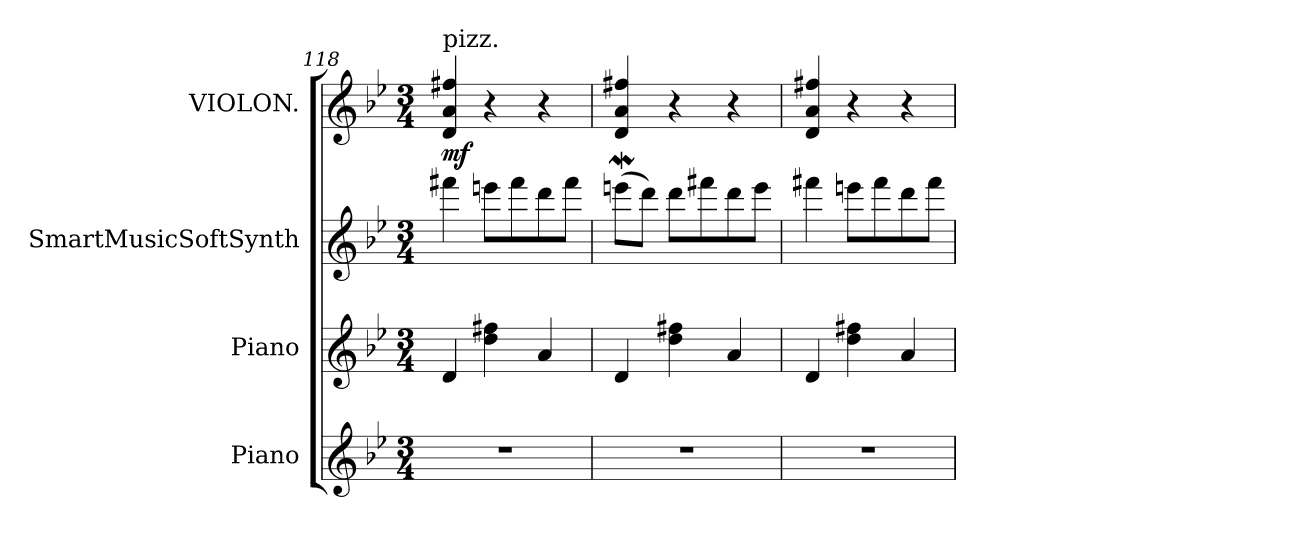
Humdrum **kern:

**kern	**kern	**kern	**kern	**dynam
*part4	*part3	*part2	*part1	*part1
*staff4	*staff3	*staff2	*staff1	*staff1
*I"Piano	*I"Piano	*I"SmartMusicSoftSynth	*I"VIOLON.	*
*I'P.	*	*	*	*
*clefG2	*clefG2	*clefG2	*clefG2	*
*k[b-e-]	*k[b-e-]	*k[b-e-]	*k[b-e-]	*
*B-:	*B-:	*B-:	*B-:	*
*M3/4	*M3/4	*M3/4	*M3/4	*
=118	=118	=118	=118	=118
!	!	!	!LO:TX:t=pizz.	!
2.r	4d/	4fff#X\	4d/ 4a/ 4ff#X/	mf
.	4dd\ 4ff#X\	8eeen\L	4r	.
.	.	8fff#\	.	.
.	4a/	8ddd\	4r	.
.	.	8fff#\J	.	.
=119	=119	=119	=119	=119
2.r	4d/	(8eeenW\L	4d/ 4a/ 4ff#X/	.
.	.	8ddd\J)	.	.
.	4dd\ 4ff#X\	8ddd\L	4r	.
.	.	8fff#X\	.	.
.	4a/	8ddd\	4r	.
.	.	8eee\J	.	.
=120	=120	=120	=120	=120
2.r	4d/	4fff#X\	4d/ 4a/ 4ff#X/	.
.	4dd\ 4ff#X\	8eeen\L	4r	.
.	.	8fff#\	.	.
.	4a/	8ddd\	4r	.
.	.	8fff#\J	.	.
=	=	=	=	=
*-	*-	*-	*-	*-
